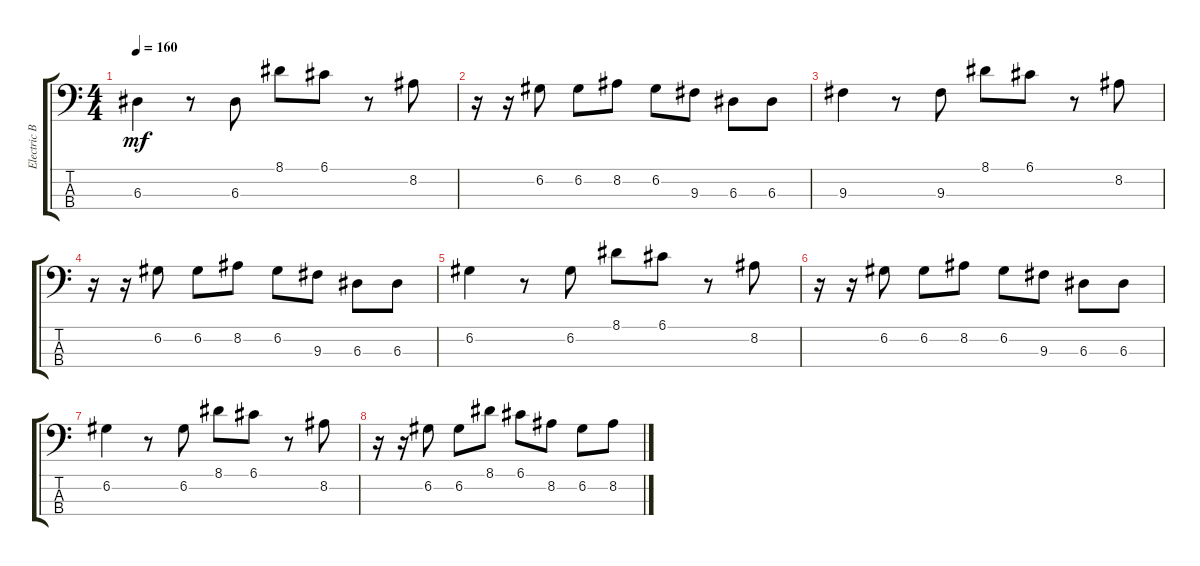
\track ("Electric Bass" "Electric B") {instrument electricbassfinger}
\staff {score tabs}
\tuning (G2 D2 A1 E1) {hide}
\ts (4 4)
\tempo 160
\clef f4
\ks c
6.3.4{dy mf instrument electricbassfinger} r.8 6.3.8 8.1.8 6.1.8 r.8 8.2.8 |
r.16 r.16 6.2.8 6.2.8 8.2.8 6.2.8 9.3.8 6.3.8 6.3.8 |
9.3.4 r.8 9.3.8 8.1.8 6.1.8 r.8 8.2.8 |
r.16 r.16 6.2.8 6.2.8 8.2.8 6.2.8 9.3.8 6.3.8 6.3.8 |
6.2.4 r.8 6.2.8 8.1.8 6.1.8 r.8 8.2.8 |
r.16 r.16 6.2.8 6.2.8 8.2.8 6.2.8 9.3.8 6.3.8 6.3.8 |
6.2.4 r.8 6.2.8 8.1.8 6.1.8 r.8 8.2.8 |
r.16 r.16 6.2.8 6.2.8 8.1.8 6.1.8 8.2.8 6.2.8 8.2.8
